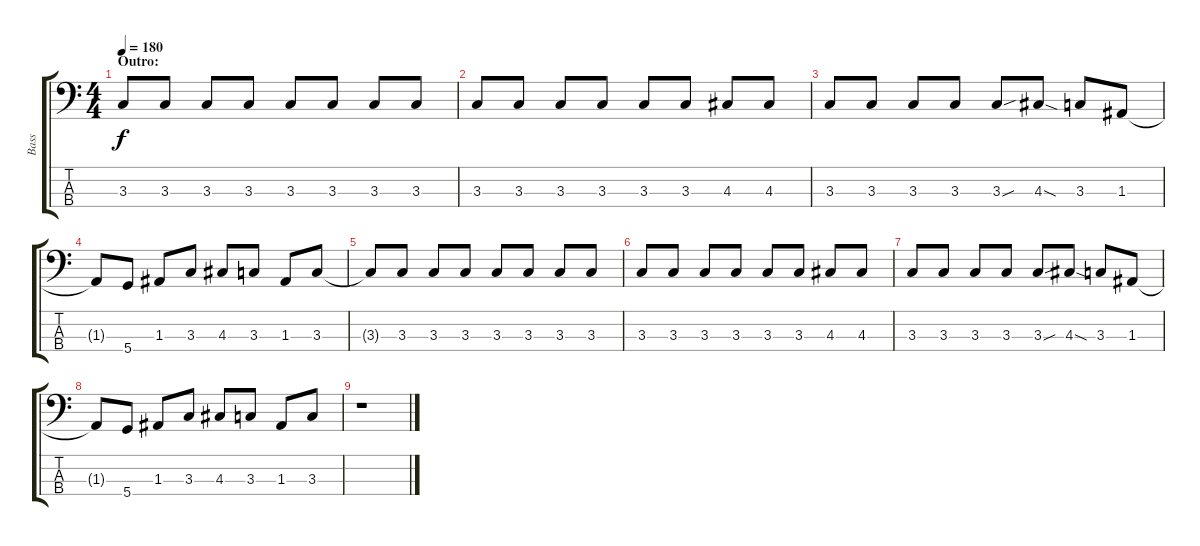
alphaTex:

\track ("Bass" "Bass") {instrument electricbasspick}
\staff {score tabs}
\tuning (G2 D2 A1 D1) {hide}
\ts (4 4)
\section ("" "Outro:")
\tempo 180
\clef f4
\ks c
3.3.8{dy f} 3.3.8 3.3.8 3.3.8 3.3.8 3.3.8 3.3.8 3.3.8 |
3.3.8 3.3.8 3.3.8 3.3.8 3.3.8 3.3.8 4.3.8 4.3.8 |
3.3.8 3.3.8 3.3.8 3.3.8 3.3{sou}.8 4.3{sod}.8 3.3.8 1.3.8 |
1.3{t}.8 5.4.8 1.3.8 3.3.8 4.3.8 3.3.8 1.3.8 3.3.8 |
3.3{t}.8 3.3.8 3.3.8 3.3.8 3.3.8 3.3.8 3.3.8 3.3.8 |
3.3.8 3.3.8 3.3.8 3.3.8 3.3.8 3.3.8 4.3.8 4.3.8 |
3.3.8 3.3.8 3.3.8 3.3.8 3.3{sou}.8 4.3{sod}.8 3.3.8 1.3.8 |
1.3{t}.8 5.4.8 1.3.8 3.3.8 4.3.8 3.3.8 1.3.8 3.3.8 |
r.1
